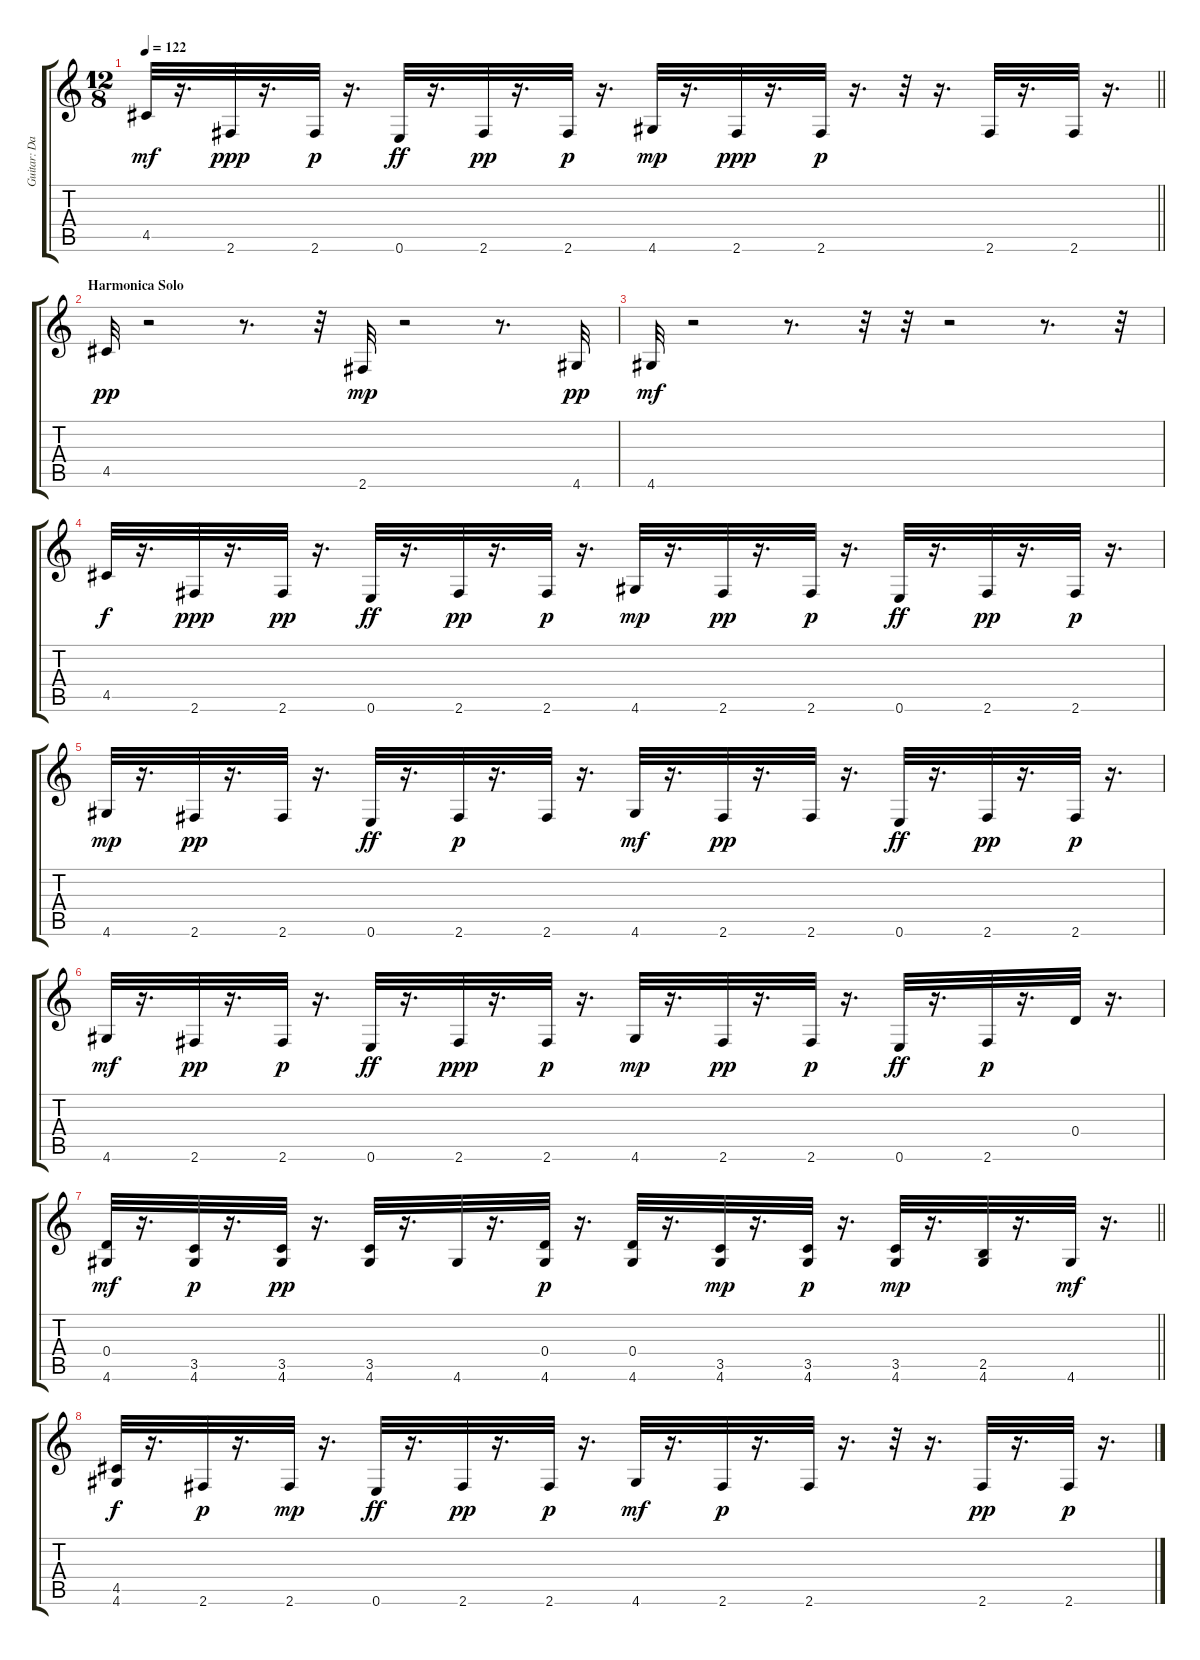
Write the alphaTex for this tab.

\track ("Guitar: Davey Johnstone" "Guitar: Da") {instrument electricguitarjazz}
\staff {score tabs}
\tuning (E4 B3 G3 D3 A2 E2) {hide}
\ts (12 8)
\tempo 122
\clef g2
\barLineRight lightlight
\ks c
4.5.32{dy mf} r.16{d} 2.6.32{dy ppp} r.16{d} 2.6.32{dy p} r.16{d} 0.6.32{dy ff} r.16{d} 2.6.32{dy pp} r.16{d} 2.6.32{dy p} r.16{d} 4.6.32{dy mp} r.16{d} 2.6.32{dy ppp} r.16{d} 2.6.32{dy p} r.16{d} r.32 r.16{d} 2.6.32 r.16{d} 2.6.32 r.16{d} |
\section ("" "Harmonica Solo")
4.5.32{dy pp} r.2 r.8{d} r.32 2.6.32{dy mp} r.2 r.8{d} 4.6.32{dy pp} |
4.6.32{dy mf} r.2 r.8{d} r.32 r.32 r.2 r.8{d} r.32 |
4.5.32{dy f} r.16{d} 2.6.32{dy ppp} r.16{d} 2.6.32{dy pp} r.16{d} 0.6.32{dy ff} r.16{d} 2.6.32{dy pp} r.16{d} 2.6.32{dy p} r.16{d} 4.6.32{dy mp} r.16{d} 2.6.32{dy pp} r.16{d} 2.6.32{dy p} r.16{d} 0.6.32{dy ff} r.16{d} 2.6.32{dy pp} r.16{d} 2.6.32{dy p} r.16{d} |
4.6.32{dy mp} r.16{d} 2.6.32{dy pp} r.16{d} 2.6.32 r.16{d} 0.6.32{dy ff} r.16{d} 2.6.32{dy p} r.16{d} 2.6.32 r.16{d} 4.6.32{dy mf} r.16{d} 2.6.32{dy pp} r.16{d} 2.6.32 r.16{d} 0.6.32{dy ff} r.16{d} 2.6.32{dy pp} r.16{d} 2.6.32{dy p} r.16{d} |
4.6.32{dy mf} r.16{d} 2.6.32{dy pp} r.16{d} 2.6.32{dy p} r.16{d} 0.6.32{dy ff} r.16{d} 2.6.32{dy ppp} r.16{d} 2.6.32{dy p} r.16{d} 4.6.32{dy mp} r.16{d} 2.6.32{dy pp} r.16{d} 2.6.32{dy p} r.16{d} 0.6.32{dy ff} r.16{d} 2.6.32{dy p} r.16{d} 0.4.32 r.16{d} |
\barLineRight lightlight
(0.4 4.6).32{dy mf} r.16{d} (3.5 4.6).32{dy p} r.16{d} (3.5 4.6).32{dy pp} r.16{d} (3.5 4.6).32 r.16{d} 4.6.32 r.16{d} (0.4 4.6).32{dy p} r.16{d} (0.4 4.6).32 r.16{d} (3.5 4.6).32{dy mp} r.16{d} (3.5 4.6).32{dy p} r.16{d} (3.5 4.6).32{dy mp} r.16{d} (2.5 4.6).32 r.16{d} 4.6.32{dy mf} r.16{d} |
(4.5 4.6).32{dy f} r.16{d} 2.6.32{dy p} r.16{d} 2.6.32{dy mp} r.16{d} 0.6.32{dy ff} r.16{d} 2.6.32{dy pp} r.16{d} 2.6.32{dy p} r.16{d} 4.6.32{dy mf} r.16{d} 2.6.32{dy p} r.16{d} 2.6.32 r.16{d} r.32 r.16{d} 2.6.32{dy pp} r.16{d} 2.6.32{dy p} r.16{d}
